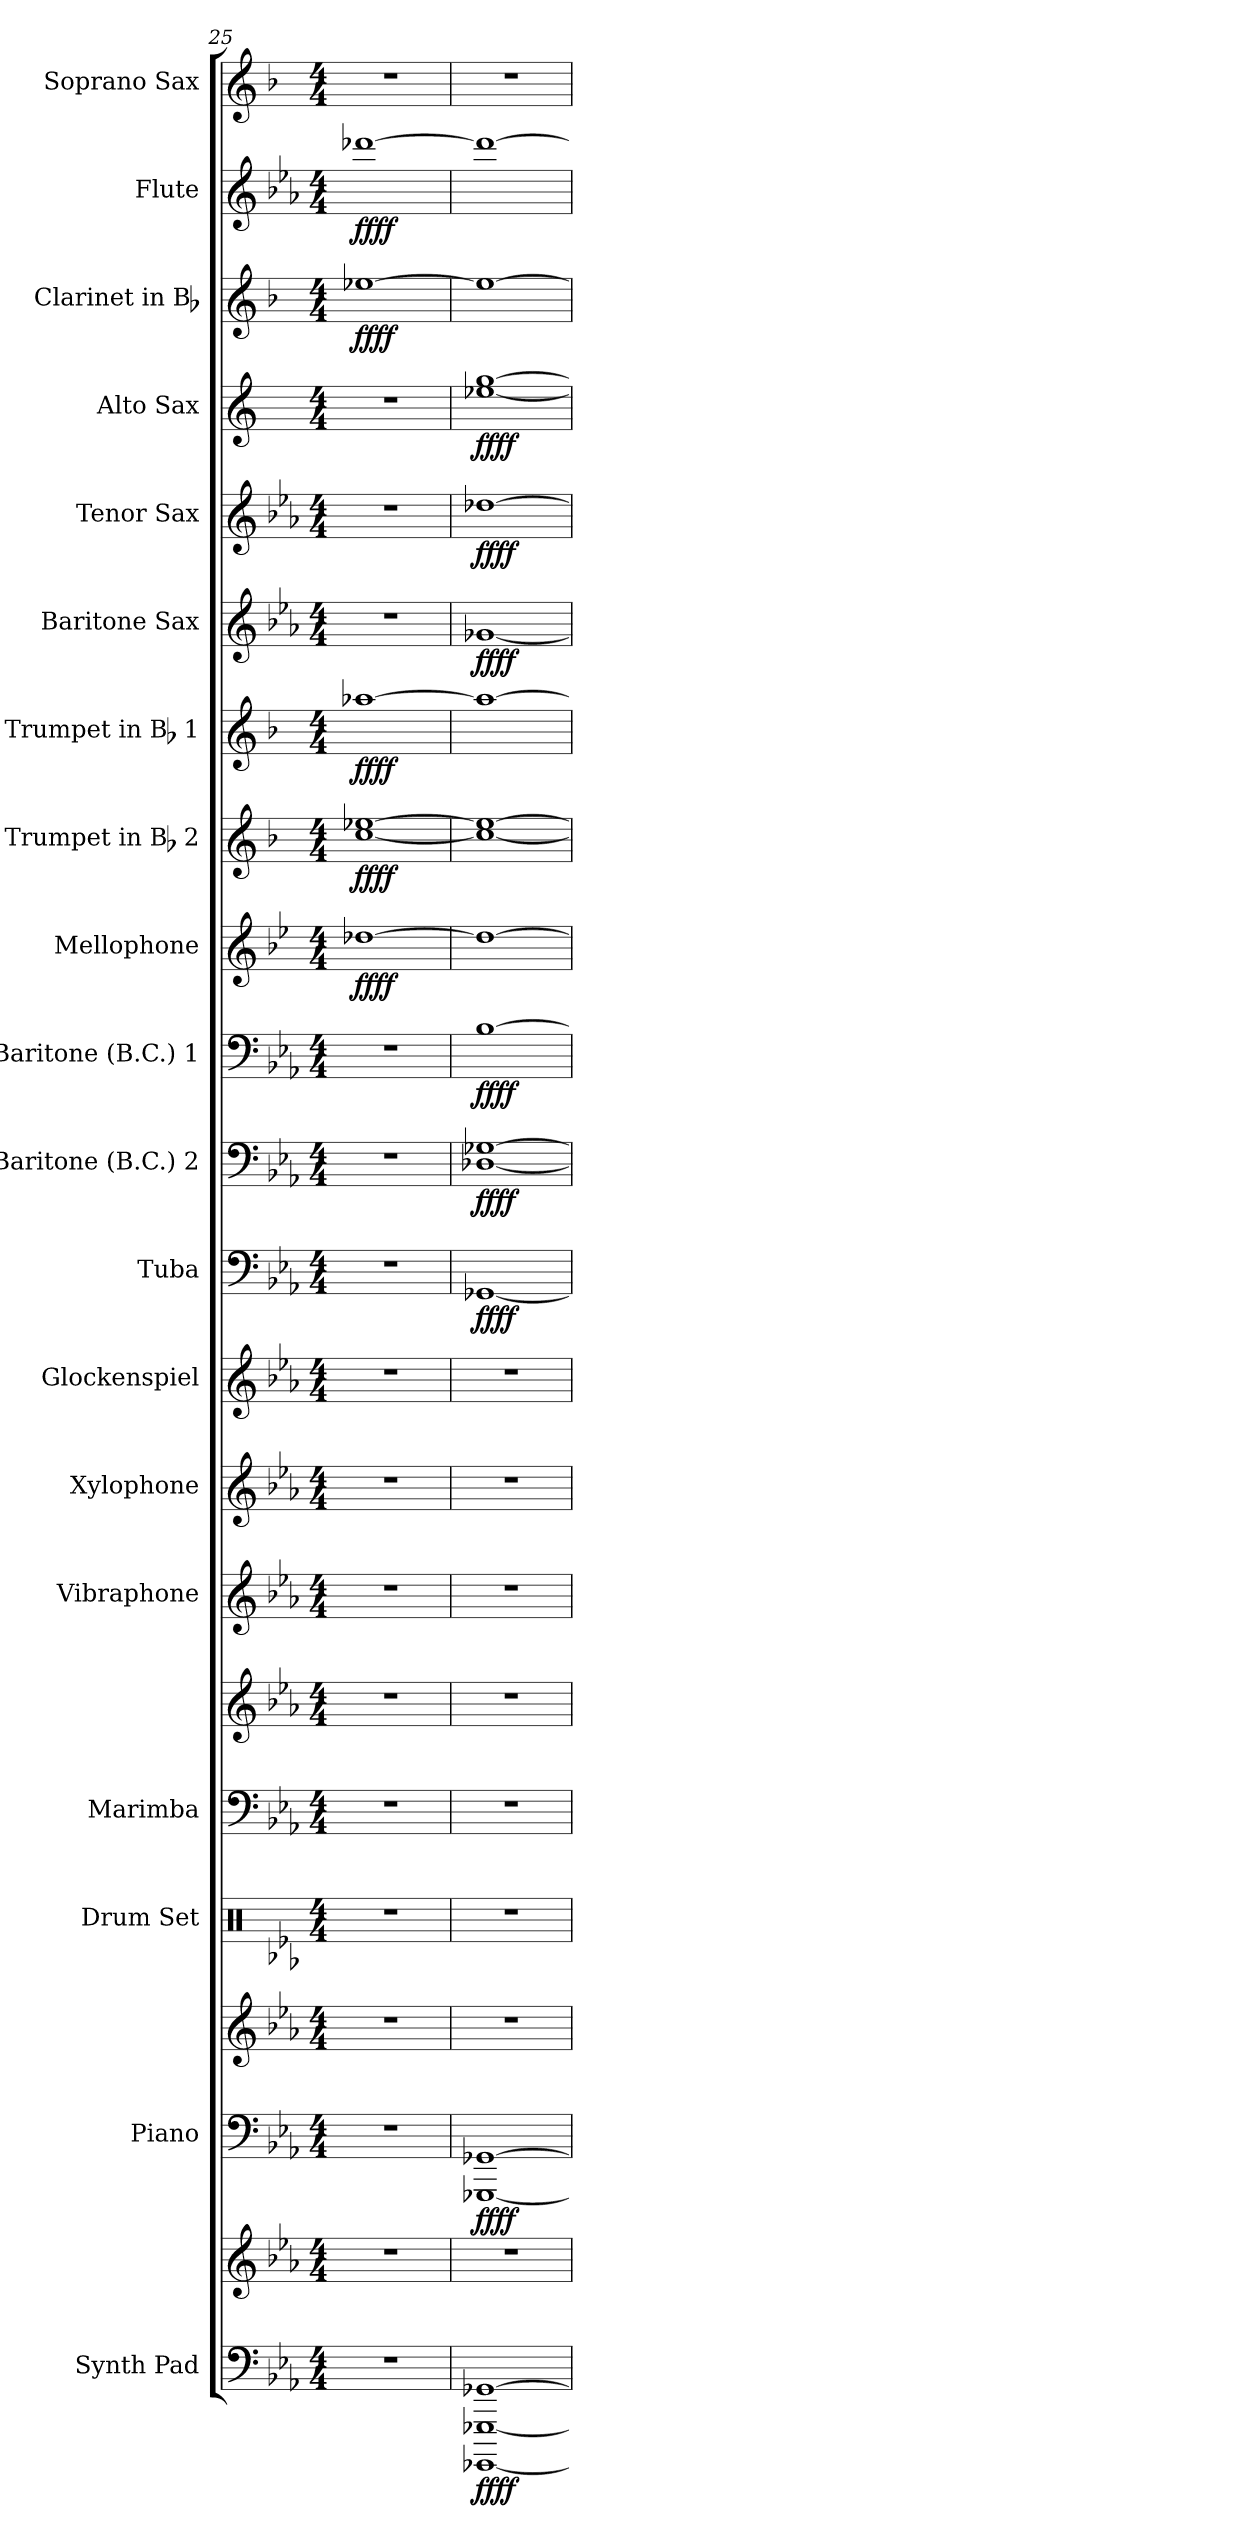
**kern	**kern	**dynam	**kern	**kern	**dynam	**kern	**kern	**kern	**kern	**kern	**kern	**kern	**dynam	**kern	**dynam	**kern	**dynam	**kern	**dynam	**kern	**dynam	**kern	**dynam	**kern	**dynam	**kern	**dynam	**kern	**dynam	**kern	**dynam	**kern	**dynam	**kern
*part19	*part19	*part19	*part18	*part18	*part18	*part17	*part16	*part16	*part15	*part14	*part13	*part12	*part12	*part11	*part11	*part10	*part10	*part9	*part9	*part8	*part8	*part7	*part7	*part6	*part6	*part5	*part5	*part4	*part4	*part3	*part3	*part2	*part2	*part1
*staff22	*staff21	*staff21/22	*staff20	*staff19	*staff19/20	*staff18	*staff17	*staff16	*staff15	*staff14	*staff13	*staff12	*staff12	*staff11	*staff11	*staff10	*staff10	*staff9	*staff9	*staff8	*staff8	*staff7	*staff7	*staff6	*staff6	*staff5	*staff5	*staff4	*staff4	*staff3	*staff3	*staff2	*staff2	*staff1
*I"Synth Pad	*	*	*I"Piano	*	*	*I"Drum Set	*I"Marimba	*	*I"Vibraphone	*I"Xylophone	*I"Glockenspiel	*I"Tuba	*	*I"Baritone (B.C.) 2	*	*I"Baritone (B.C.) 1	*	*I"Mellophone	*	*I"Trumpet in Bb 2	*	*I"Trumpet in Bb 1	*	*I"Baritone Sax	*	*I"Tenor Sax	*	*I"Alto Sax	*	*I"Clarinet in Bb	*	*I"Flute	*	*I"Soprano Sax
*I'Pad	*	*	*I'Pno.	*	*	*I'D. S.	*I'Mrb.	*	*I'Vib.	*I'Xyl.	*I'Glk.	*I'Tuba	*	*I'Bar. 2	*	*I'Bar. 1	*	*I'Mello.	*	*	*	*	*	*I'B. Sx.	*	*I'T. Sx.	*	*I'A. Sx.	*	*	*	*I'Fl.	*	*I'S. Sx.
!!LO:PB:g=z
*clefF4	*clefG2	*	*clefF4	*clefG2	*	*clefX	*clefF4	*clefG2	*clefG2	*clefG2	*clefG2	*clefF4	*	*clefF4	*	*clefF4	*	*clefG2	*	*clefG2	*	*clefG2	*	*clefG2	*	*clefG2	*	*clefG2	*	*clefG2	*	*clefG2	*	*clefG2
*	*	*	*	*	*	*	*	*	*	*ITrd-7c-12	*ITrd-14c-24	*	*	*	*	*	*	*ITrd4c7	*	*ITrd1c2	*	*ITrd1c2	*	*ITrd12c21	*	*ITrd8c14	*	*ITrd5c9	*	*ITrd1c2	*	*	*	*ITrd1c2
*k[b-e-a-]	*k[b-e-a-]	*	*k[b-e-a-]	*k[b-e-a-]	*	*k[b-e-a-]	*k[b-e-a-]	*k[b-e-a-]	*k[b-e-a-]	*k[b-e-a-]	*k[b-e-a-]	*k[b-e-a-]	*	*k[b-e-a-]	*	*k[b-e-a-]	*	*k[b-e-a-]	*	*k[b-e-a-]	*	*k[b-e-a-]	*	*k[b-e-a-]	*	*k[b-e-a-]	*	*k[b-e-a-]	*	*k[b-e-a-]	*	*k[b-e-a-]	*	*k[b-e-a-]
*E-:	*E-:	*	*E-:	*E-:	*	*E-:	*E-:	*E-:	*E-:	*E-:	*E-:	*E-:	*	*E-:	*	*E-:	*	*E-:	*	*E-:	*	*E-:	*	*	*	*E-:	*	*	*	*E-:	*	*E-:	*	*E-:
*M4/4	*M4/4	*	*M4/4	*M4/4	*	*M4/4	*M4/4	*M4/4	*M4/4	*M4/4	*M4/4	*M4/4	*	*M4/4	*	*M4/4	*	*M4/4	*	*M4/4	*	*M4/4	*	*M4/4	*	*M4/4	*	*M4/4	*	*M4/4	*	*M4/4	*	*M4/4
=25	=25	=25	=25	=25	=25	=25	=25	=25	=25	=25	=25	=25	=25	=25	=25	=25	=25	=25	=25	=25	=25	=25	=25	=25	=25	=25	=25	=25	=25	=25	=25	=25	=25	=25
!	!	!	!	!	!	!	!	!	!	!	!	!	!	!	!	!	!	!	!LO:DY:b	!	!LO:DY:b	!	!LO:DY:b	!	!	!	!	!	!	!	!LO:DY:b	!	!LO:DY:b	!
1r	1r	.	1r	1r	.	1r	1r	1r	1r	1r	1r	1r	.	1r	.	1r	.	[1g-X	ffff	[1b- [1dd-X	ffff	[1gg-X	ffff	1r	.	1r	.	1r	.	[1dd-X	ffff	[1ddd-X	ffff	1r
=26	=26	=26	=26	=26	=26	=26	=26	=26	=26	=26	=26	=26	=26	=26	=26	=26	=26	=26	=26	=26	=26	=26	=26	=26	=26	=26	=26	=26	=26	=26	=26	=26	=26	=26
!	!	!LO:DY:b=2	!	!	!LO:DY:b=2	!	!	!	!	!	!	!	!LO:DY:b	!	!LO:DY:b	!	!LO:DY:b	!	!	!	!	!	!	!	!LO:DY:b	!	!LO:DY:b	!	!LO:DY:b	!	!	!	!	!
[1GGGG-X [1GGG-X [1GG-X	1r	ffff	[1GGG-X [1GG-X	1r	ffff	1r	1r	1r	1r	1r	1r	[1GG-X	ffff	[1D-X [1G-X	ffff	[1B-	ffff	1g-_	.	1b-_ 1dd-_	.	1gg-_	.	[1G-X	ffff	[1d-X	ffff	[1g-X [1b-	ffff	1dd-_	.	1ddd-_	.	1r
=	=	=	=	=	=	=	=	=	=	=	=	=	=	=	=	=	=	=	=	=	=	=	=	=	=	=	=	=	=	=	=	=	=	=
*-	*-	*-	*-	*-	*-	*-	*-	*-	*-	*-	*-	*-	*-	*-	*-	*-	*-	*-	*-	*-	*-	*-	*-	*-	*-	*-	*-	*-	*-	*-	*-	*-	*-	*-
